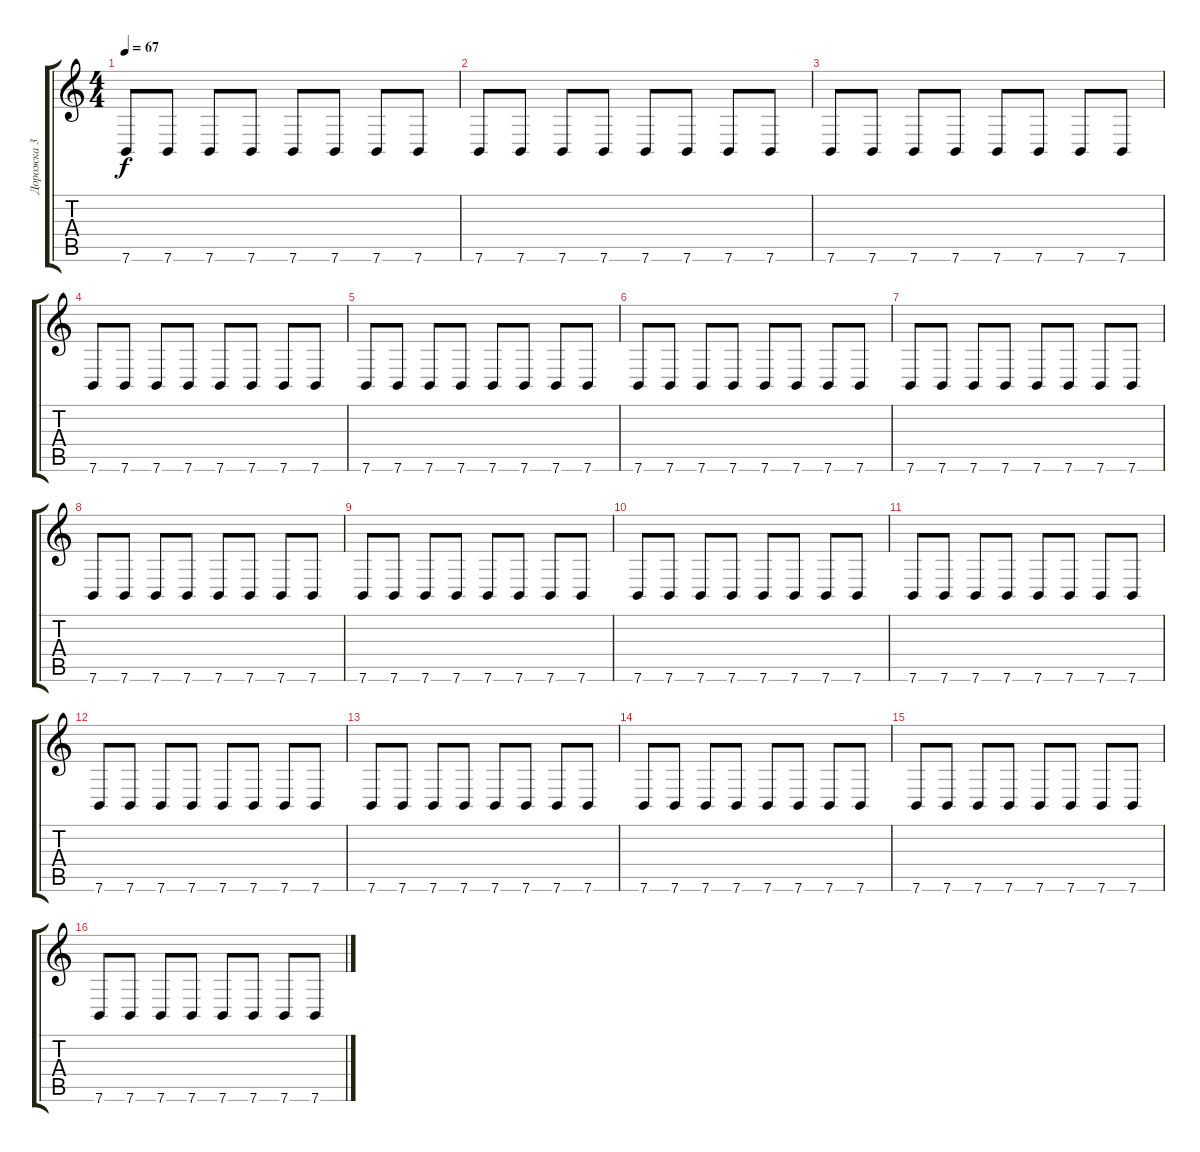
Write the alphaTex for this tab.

\track ("Дорожка 3" "Дорожка 3") {instrument synthdrum}
\staff {score tabs}
\tuning (E4 B3 G3 D3 A2 E2) {hide}
\ts (4 4)
\tempo 67
\clef g2
\ks c
7.6.8{dy f} 7.6.8 7.6.8 7.6.8 7.6.8 7.6.8 7.6.8 7.6.8 |
7.6.8 7.6.8 7.6.8 7.6.8 7.6.8 7.6.8 7.6.8 7.6.8 |
7.6.8 7.6.8 7.6.8 7.6.8 7.6.8 7.6.8 7.6.8 7.6.8 |
7.6.8 7.6.8 7.6.8 7.6.8 7.6.8 7.6.8 7.6.8 7.6.8 |
7.6.8 7.6.8 7.6.8 7.6.8 7.6.8 7.6.8 7.6.8 7.6.8 |
7.6.8 7.6.8 7.6.8 7.6.8 7.6.8 7.6.8 7.6.8 7.6.8 |
7.6.8 7.6.8 7.6.8 7.6.8 7.6.8 7.6.8 7.6.8 7.6.8 |
7.6.8 7.6.8 7.6.8 7.6.8 7.6.8 7.6.8 7.6.8 7.6.8 |
7.6.8 7.6.8 7.6.8 7.6.8 7.6.8 7.6.8 7.6.8 7.6.8 |
7.6.8 7.6.8 7.6.8 7.6.8 7.6.8 7.6.8 7.6.8 7.6.8 |
7.6.8 7.6.8 7.6.8 7.6.8 7.6.8 7.6.8 7.6.8 7.6.8 |
7.6.8 7.6.8 7.6.8 7.6.8 7.6.8 7.6.8 7.6.8 7.6.8 |
7.6.8 7.6.8 7.6.8 7.6.8 7.6.8 7.6.8 7.6.8 7.6.8 |
7.6.8 7.6.8 7.6.8 7.6.8 7.6.8 7.6.8 7.6.8 7.6.8 |
7.6.8 7.6.8 7.6.8 7.6.8 7.6.8 7.6.8 7.6.8 7.6.8 |
7.6.8 7.6.8 7.6.8 7.6.8 7.6.8 7.6.8 7.6.8 7.6.8
